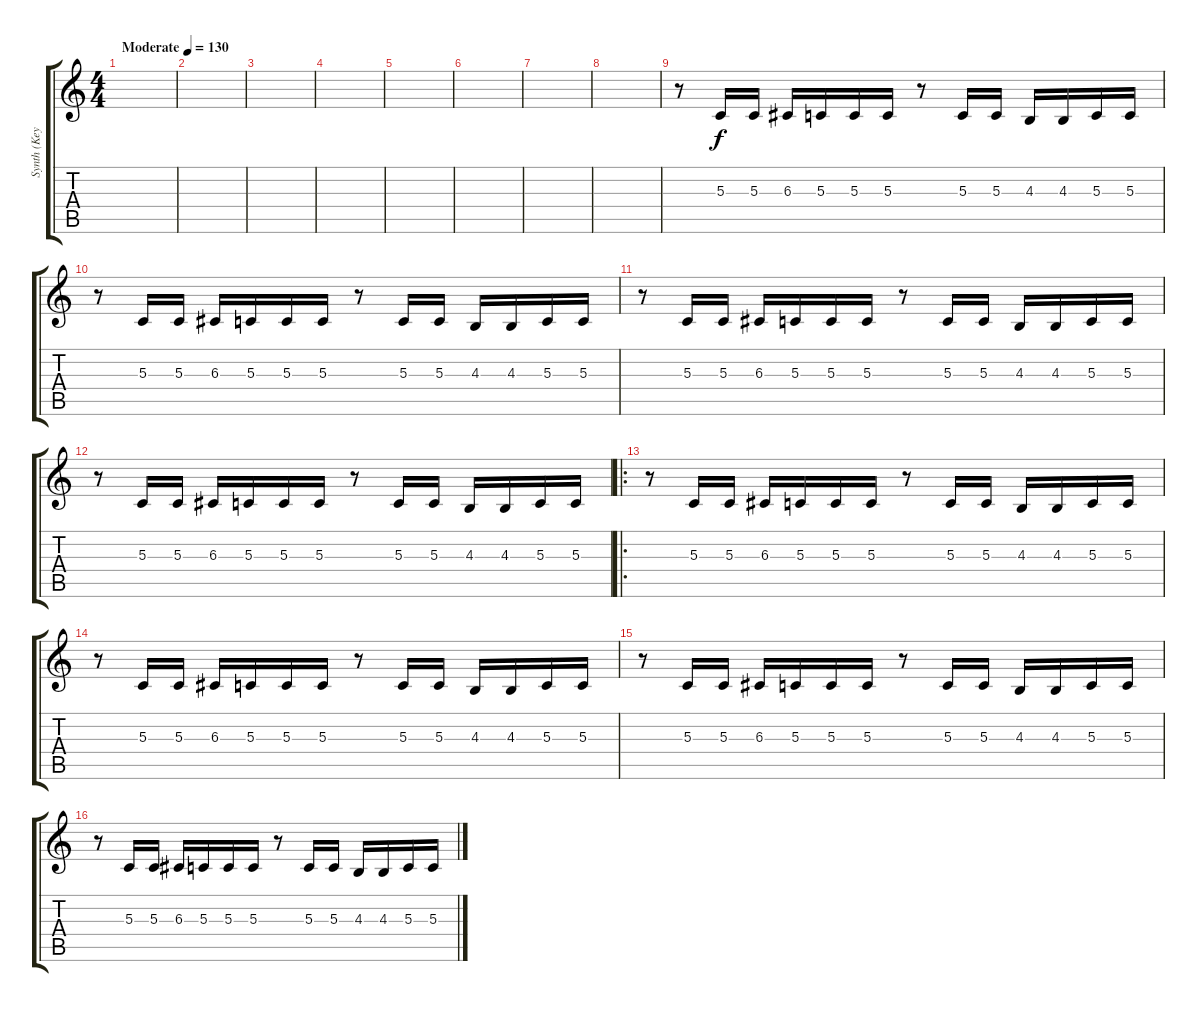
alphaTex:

\track ("Synth (Keyboard)" "Synth (Key") {instrument lead2sawtooth}
\staff {score tabs}
\tuning (E4 B3 G3 D3 A2 E2) {hide}
\ts (4 4)
\tempo (130 "Moderate")
\clef g2
\ks c
|
|
|
|
|
|
|
|
r.8 5.3.16 5.3.16 6.3.16 5.3.16 5.3.16 5.3.16 r.8 5.3.16 5.3.16 4.3.16 4.3.16 5.3.16 5.3.16 |
r.8 5.3.16 5.3.16 6.3.16 5.3.16 5.3.16 5.3.16 r.8 5.3.16 5.3.16 4.3.16 4.3.16 5.3.16 5.3.16 |
r.8 5.3.16 5.3.16 6.3.16 5.3.16 5.3.16 5.3.16 r.8 5.3.16 5.3.16 4.3.16 4.3.16 5.3.16 5.3.16 |
r.8 5.3.16 5.3.16 6.3.16 5.3.16 5.3.16 5.3.16 r.8 5.3.16 5.3.16 4.3.16 4.3.16 5.3.16 5.3.16 |
\ro
r.8 5.3.16 5.3.16 6.3.16 5.3.16 5.3.16 5.3.16 r.8 5.3.16 5.3.16 4.3.16 4.3.16 5.3.16 5.3.16 |
r.8 5.3.16 5.3.16 6.3.16 5.3.16 5.3.16 5.3.16 r.8 5.3.16 5.3.16 4.3.16 4.3.16 5.3.16 5.3.16 |
r.8 5.3.16 5.3.16 6.3.16 5.3.16 5.3.16 5.3.16 r.8 5.3.16 5.3.16 4.3.16 4.3.16 5.3.16 5.3.16 |
r.8 5.3.16 5.3.16 6.3.16 5.3.16 5.3.16 5.3.16 r.8 5.3.16 5.3.16 4.3.16 4.3.16 5.3.16 5.3.16
